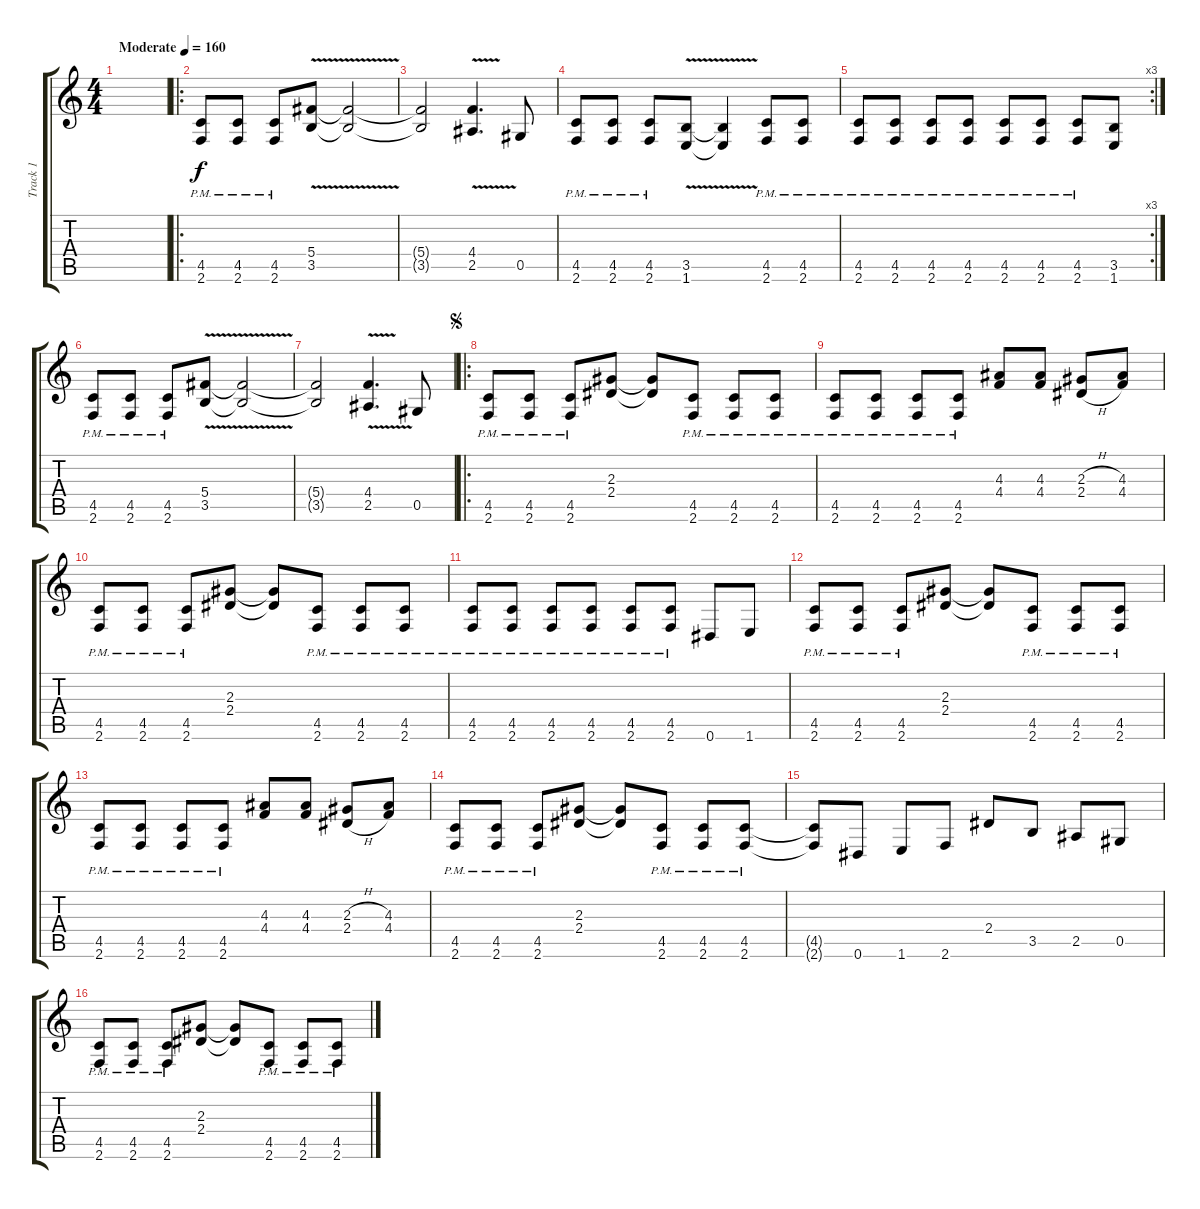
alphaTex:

\track ("Track 1" "Track 1") {instrument distortionguitar}
\staff {score tabs}
\tuning (Eb4 Bb3 Gb3 Db3 Ab2 Eb2) {hide}
\ts (4 4)
\tempo (160 "Moderate")
\clef g2
\ks c
|
\ro
(4.5{pm} 2.6{pm}).8 (4.5{pm} 2.6{pm}).8 (4.5{pm} 2.6{pm}).8 (5.4{v} 3.5{v}).8 (5.4{t} 3.5{t}).2 |
(5.4{t} 3.5{t}).2 (4.4{v} 2.5{v}).4{d} 0.5.8 |
(4.5 2.6{pm}).8 (4.5 2.6{pm}).8 (4.5 2.6{pm}).8 (3.5{v} 1.6{v}).8 (3.5{t} 1.6{t}).4 (4.5 2.6{pm}).8 (4.5 2.6{pm}).8 |
\rc 3
(4.5 2.6{pm}).8 (4.5 2.6{pm}).8 (4.5 2.6{pm}).8 (4.5 2.6{pm}).8 (4.5 2.6{pm}).8 (4.5 2.6{pm}).8 (4.5 2.6{pm}).8 (3.5 1.6).8 |
(4.5{pm} 2.6{pm}).8 (4.5{pm} 2.6{pm}).8 (4.5{pm} 2.6{pm}).8 (5.4{v} 3.5{v}).8 (5.4{t} 3.5{t}).2 |
(5.4{t} 3.5{t}).2 (4.4{v} 2.5{v}).4{d} 0.5.8 |
\ro
\jump segno
(4.5 2.6{pm}).8 (4.5 2.6{pm}).8 (4.5 2.6{pm}).8 (2.3 2.4).8 (2.3{t} 2.4{t}).8 (4.5 2.6{pm}).8 (4.5 2.6{pm}).8 (4.5 2.6{pm}).8 |
(4.5 2.6{pm}).8 (4.5 2.6{pm}).8 (4.5 2.6{pm}).8 (4.5 2.6{pm}).8 (4.3 4.4).8 (4.3 4.4).8 (2.3{h} 2.4{h}).8 (4.3 4.4).8 |
(4.5 2.6{pm}).8 (4.5 2.6{pm}).8 (4.5 2.6{pm}).8 (2.3 2.4).8 (2.3{t} 2.4{t}).8 (4.5 2.6{pm}).8 (4.5 2.6{pm}).8 (4.5 2.6{pm}).8 |
(4.5 2.6{pm}).8 (4.5 2.6{pm}).8 (4.5 2.6{pm}).8 (4.5 2.6{pm}).8 (4.5 2.6{pm}).8 (4.5 2.6{pm}).8 0.6.8 1.6.8 |
(4.5 2.6{pm}).8 (4.5 2.6{pm}).8 (4.5 2.6{pm}).8 (2.3 2.4).8 (2.3{t} 2.4{t}).8 (4.5 2.6{pm}).8 (4.5 2.6{pm}).8 (4.5 2.6{pm}).8 |
(4.5 2.6{pm}).8 (4.5 2.6{pm}).8 (4.5 2.6{pm}).8 (4.5 2.6{pm}).8 (4.3 4.4).8 (4.3 4.4).8 (2.3{h} 2.4{h}).8 (4.3 4.4).8 |
(4.5 2.6{pm}).8 (4.5 2.6{pm}).8 (4.5 2.6{pm}).8 (2.3 2.4).8 (2.3{t} 2.4{t}).8 (4.5 2.6{pm}).8 (4.5 2.6{pm}).8 (4.5 2.6{pm}).8 |
(4.5{t} 2.6{t}).8 0.6.8 1.6.8 2.6.8 2.4.8 3.5.8 2.5.8 0.5.8 |
(4.5 2.6{pm}).8 (4.5 2.6{pm}).8 (4.5 2.6{pm}).8 (2.3 2.4).8 (2.3{t} 2.4{t}).8 (4.5 2.6{pm}).8 (4.5 2.6{pm}).8 (4.5 2.6{pm}).8
